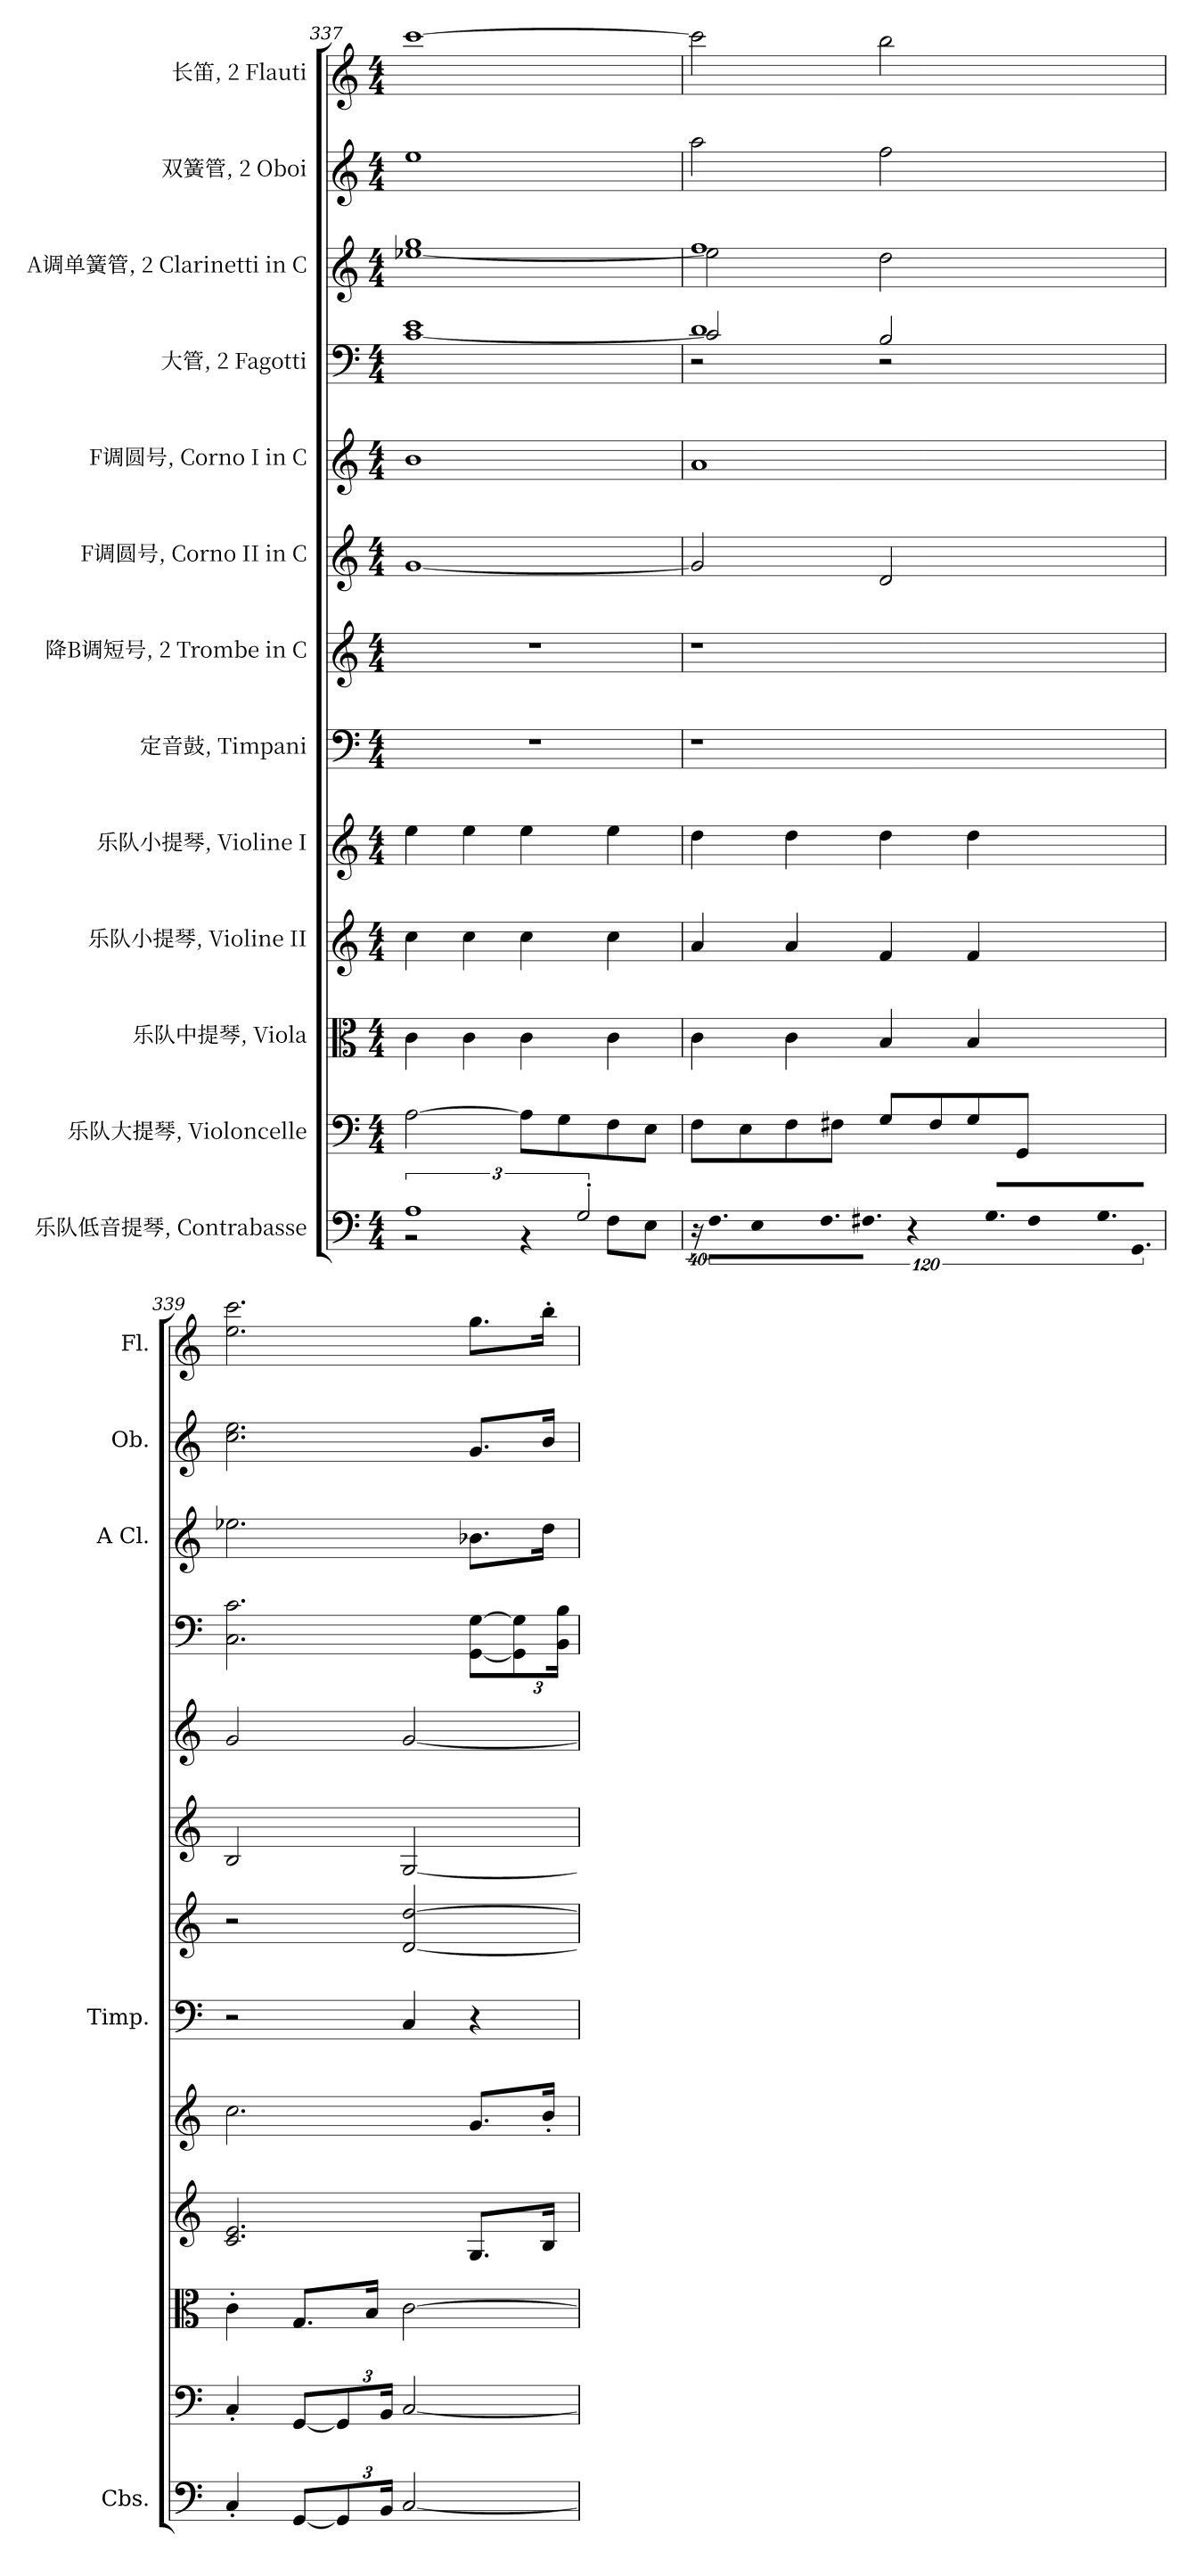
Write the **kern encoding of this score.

**kern	**kern	**kern	**kern	**kern	**kern	**kern	**kern	**kern	**kern	**kern	**kern	**kern
*part13	*part12	*part11	*part10	*part9	*part8	*part7	*part6	*part5	*part4	*part3	*part2	*part1
*staff13	*staff12	*staff11	*staff10	*staff9	*staff8	*staff7	*staff6	*staff5	*staff4	*staff3	*staff2	*staff1
*I"乐队低音提琴, Contrabasse	*I"乐队大提琴, Violoncelle	*I"乐队中提琴, Viola	*I"乐队小提琴, Violine II	*I"乐队小提琴, Violine I	*I"定音鼓, Timpani	*I"降B调短号, 2 Trombe in C	*I"F调圆号, Corno II in C	*I"F调圆号, Corno I in C	*I"大管, 2 Fagotti	*I"A调单簧管, 2 Clarinetti in C	*I"双簧管, 2 Oboi	*I"长笛, 2 Flauti
*I'Cbs.	*	*	*	*	*I'Timp.	*	*	*	*	*I'A Cl.	*I'Ob.	*I'Fl.
*clefF4	*clefF4	*clefC3	*clefG2	*clefG2	*clefF4	*clefG2	*clefG2	*clefG2	*clefF4	*clefG2	*clefG2	*clefG2
*ITrd7c12	*	*	*	*	*	*ITrd1c2	*ITrd4c7	*ITrd4c7	*	*ITrd2c3	*	*
*k[]	*k[]	*k[]	*k[]	*k[]	*k[]	*k[b-e-]	*k[b-]	*k[b-]	*k[]	*k[f#c#g#]	*k[]	*k[]
*M4/4	*M4/4	*M4/4	*M4/4	*M4/4	*M4/4	*M4/4	*M4/4	*M4/4	*M4/4	*M4/4	*M4/4	*M4/4
*MM196	*MM196	*MM196	*MM196	*MM196	*MM196	*MM196	*MM196	*MM196	*MM196	*MM196	*MM196	*MM196
=337	=337	=337	=337	=337	=337	=337	=337	=337	=337	=337	=337	=337
*^	*	*	*	*	*	*	*	*	*^	*^	*	*
3%2AA	2r	[2A\	4c\	4cc\	4ee\	1r	1r	[1c	1e	1e	[1c	1ee	[1ccn	1ee	[1ccc
.	.	.	4c\	4cc\	4ee\	.	.	.	.	.	.	.	.	.	.
.	4r	8A\L]	4c\	4cc\	4ee\	.	.	.	.	.	.	.	.	.	.
.	.	8G\	.	.	.	.	.	.	.	.	.	.	.	.	.
3GG'/	.	.	.	.	.	.	.	.	.	.	.	.	.	.	.
.	8FF\L	8F\	4c\	4cc\	4ee\	.	.	.	.	.	.	.	.	.	.
.	8EE\J	8E\J	.	.	.	.	.	.	.	.	.	.	.	.	.
*v	*v	*	*	*	*	*	*	*	*	*v	*v	*	*	*	*
!!LO:PB:g=z
=338	=338	=338	=338	=338	=338	=338	=338	=338	=338	=338	=338	=338	=338
*	*	*	*	*	*	*	*	*	*	*	*	*	*MM199
*^	*	*	*	*	*	*	*	*	*	*	*	*	*
!LO:N:vis=32	!	!	!	!	!	!	!	!	!	!	!	!	!	!
*	*	*	*	*	*	*	*	*	*	*^	*	*	*	*
*v	*v	*	*	*	*	*	*	*	*	*	*^	*	*	*	*
640%23r	8F\L	4c\	4a/	4dd\	1r	1r	2c/]	1d	2r	1d	2c/]	1dd	2cc\]	2aa\	2ccc\]
!LO:N:vis=16.	!	!	!	!	!	!	!	!	!	!	!	!	!	!	!
960%103FF\KL	.	.	.	.	.	.	.	.	.	.	.	.	.	.	.
.	8E\	.	.	.	.	.	.	.	.	.	.	.	.	.	.
!LO:N:vis=8	!	!	!	!	!	!	!	!	!	!	!	!	!	!	!
960%137EE\	.	.	.	.	.	.	.	.	.	.	.	.	.	.	.
.	8F\	4c\	4a/	4dd\	.	.	.	.	.	.	.	.	.	.	.
!LO:N:vis=16.	!	!	!	!	!	!	!	!	!	!	!	!	!	!	!
960%103FF\L	.	.	.	.	.	.	.	.	.	.	.	.	.	.	.
.	8F#X\J	.	.	.	.	.	.	.	.	.	.	.	.	.	.
!LO:N:vis=16.	!	!	!	!	!	!	!	!	!	!	!	!	!	!	!
960%103FF#X\JJ	.	.	.	.	.	.	.	.	.	.	.	.	.	.	.
*	*	*	*	*	*	*	*	*	*	*	*	*	*	*	*MM210
.	8G/L	4B/	4f/	4dd\	.	.	2G/	.	2B/	.	2r	.	2b\	2ff\	2bb\
!LO:N:vis=32	!	!	!	!	!	!	!	!	!	!	!	!	!	!	!
640%23r	.	.	.	.	.	.	.	.	.	.	.	.	.	.	.
!LO:N:vis=16.	!	!	!	!	!	!	!	!	!	!	!	!	!	!	!
960%103GG/KL	.	.	.	.	.	.	.	.	.	.	.	.	.	.	.
.	8F#/	.	.	.	.	.	.	.	.	.	.	.	.	.	.
!LO:N:vis=8	!	!	!	!	!	!	!	!	!	!	!	!	!	!	!
960%137FF#/	.	.	.	.	.	.	.	.	.	.	.	.	.	.	.
.	8G/	4B/	4f/	4dd\	.	.	.	.	.	.	.	.	.	.	.
!LO:N:vis=16.	!	!	!	!	!	!	!	!	!	!	!	!	!	!	!
960%103GG/L	.	.	.	.	.	.	.	.	.	.	.	.	.	.	.
.	8GG/J	.	.	.	.	.	.	.	.	.	.	.	.	.	.
!LO:N:vis=16.	!	!	!	!	!	!	!	!	!	!	!	!	!	!	!
960%103GGG/JJ	.	.	.	.	.	.	.	.	.	.	.	.	.	.	.
.	960ryy	960ryy	960ryy	960ryy	960ryy	960ryy	960ryy	960ryy	960ryy	960ryy	960ryy	960ryy	960ryy	960ryy	960ryy
*	*	*	*	*	*	*	*	*	*v	*v	*v	*	*	*	*
*	*	*	*	*	*	*	*	*	*	*v	*v	*	*
=339	=339	=339	=339	=339	=339	=339	=339	=339	=339	=339	=339	=339
*	*	*	*	*	*	*	*	*	*	*	*	*MM198
4CC'/	4C'/	4c'\	2.c/ 2.e/	2.cc\	2r	2r	2E/	2c/	2.C\ 2.c\	2.ccn\	2.cc\ 2.ee\	2.ee\ 2.ccc\
[8GGG/L	[8GG/L	8.G/L	.	.	.	.	.	.	.	.	.	.
*Xbrackettup	*Xbrackettup	*	*	*	*	*	*	*	*	*	*	*
12GGG/]	12GG/]	.	.	.	.	.	.	.	.	.	.	.
.	.	16B/Jk	.	.	.	.	.	.	.	.	.	.
24BBB/Jk	24BB/Jk	.	.	.	.	.	.	.	.	.	.	.
[2CC/	[2C/	[2c\	.	.	4C/	[2c/ [2cc/	[2C/	[2c/	.	.	.	.
.	.	.	8.G/L	8.g/L	4r	.	.	.	[8GG\ [8G\L	8.gn\L	8.g/L	8.gg\L
*	*	*	*	*	*	*	*	*	*Xbrackettup	*	*	*
.	.	.	.	.	.	.	.	.	12GG\] 12G\]	.	.	.
.	.	.	16B/Jk	16b'/Jk	.	.	.	.	.	16b\Jk	16b/Jk	16bb'\Jk
.	.	.	.	.	.	.	.	.	24BB\ 24B\Jk	.	.	.
=	=	=	=	=	=	=	=	=	=	=	=	=
*-	*-	*-	*-	*-	*-	*-	*-	*-	*-	*-	*-	*-
